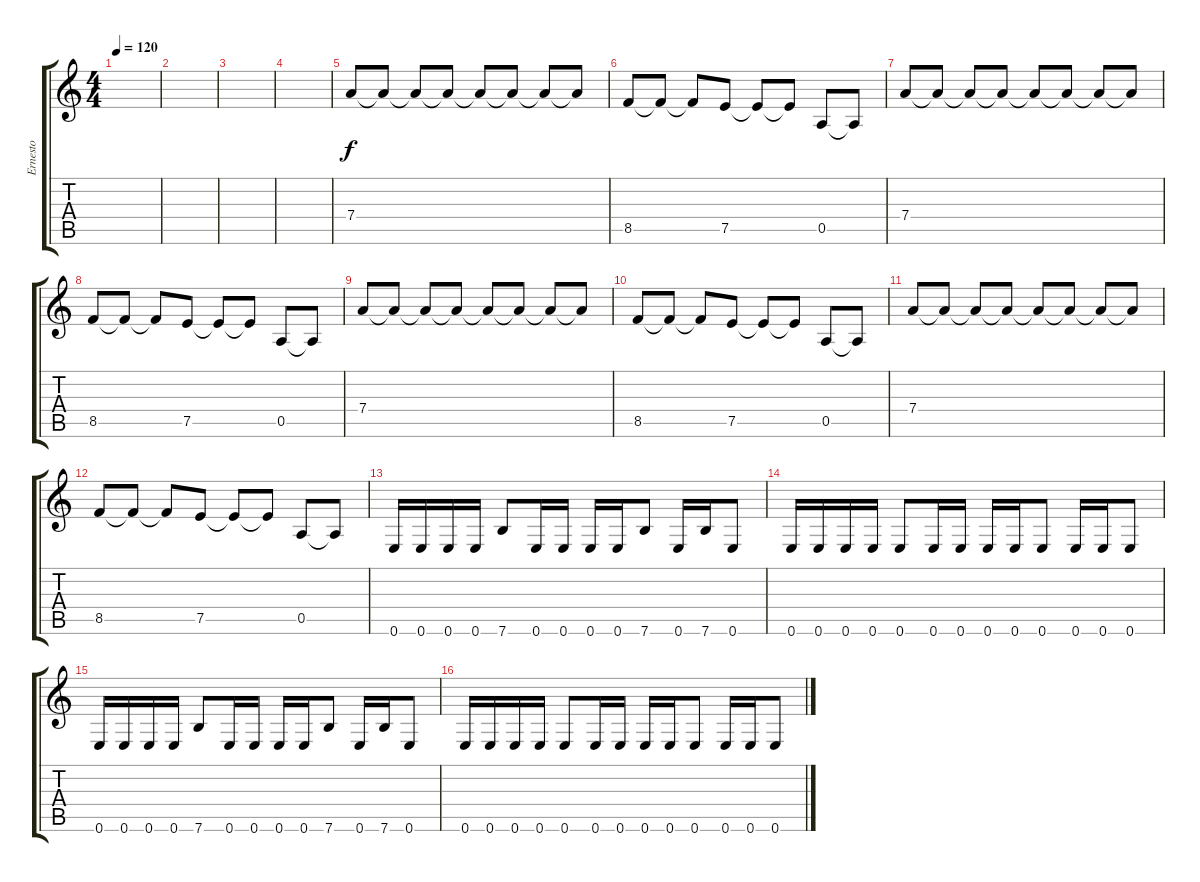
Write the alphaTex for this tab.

\track ("Ernesto" "Ernesto") {instrument overdrivenguitar}
\staff {score tabs}
\tuning (E4 B3 G3 D3 A2 E2) {hide}
\ts (4 4)
\tempo 120
\clef g2
\ks c
|
|
|
|
7.4.8 7.4{t}.8 7.4{t}.8 7.4{t}.8 7.4{t}.8 7.4{t}.8 7.4{t}.8 7.4{t}.8 |
8.5.8 8.5{t}.8 8.5{t}.8 7.5.8 7.5{t}.8 7.5{t}.8 0.5.8 0.5{t}.8 |
7.4.8 7.4{t}.8 7.4{t}.8 7.4{t}.8 7.4{t}.8 7.4{t}.8 7.4{t}.8 7.4{t}.8 |
8.5.8 8.5{t}.8 8.5{t}.8 7.5.8 7.5{t}.8 7.5{t}.8 0.5.8 0.5{t}.8 |
7.4.8 7.4{t}.8 7.4{t}.8 7.4{t}.8 7.4{t}.8 7.4{t}.8 7.4{t}.8 7.4{t}.8 |
8.5.8 8.5{t}.8 8.5{t}.8 7.5.8 7.5{t}.8 7.5{t}.8 0.5.8 0.5{t}.8 |
7.4.8 7.4{t}.8 7.4{t}.8 7.4{t}.8 7.4{t}.8 7.4{t}.8 7.4{t}.8 7.4{t}.8 |
8.5.8 8.5{t}.8 8.5{t}.8 7.5.8 7.5{t}.8 7.5{t}.8 0.5.8 0.5{t}.8 |
0.6.16 0.6.16 0.6.16 0.6.16 7.6.8 0.6.16 0.6.16 0.6.16 0.6.16 7.6.8 0.6.16 7.6.16 0.6.8 |
0.6.16 0.6.16 0.6.16 0.6.16 0.6.8 0.6.16 0.6.16 0.6.16 0.6.16 0.6.8 0.6.16 0.6.16 0.6.8 |
0.6.16 0.6.16 0.6.16 0.6.16 7.6.8 0.6.16 0.6.16 0.6.16 0.6.16 7.6.8 0.6.16 7.6.16 0.6.8 |
0.6.16 0.6.16 0.6.16 0.6.16 0.6.8 0.6.16 0.6.16 0.6.16 0.6.16 0.6.8 0.6.16 0.6.16 0.6.8
